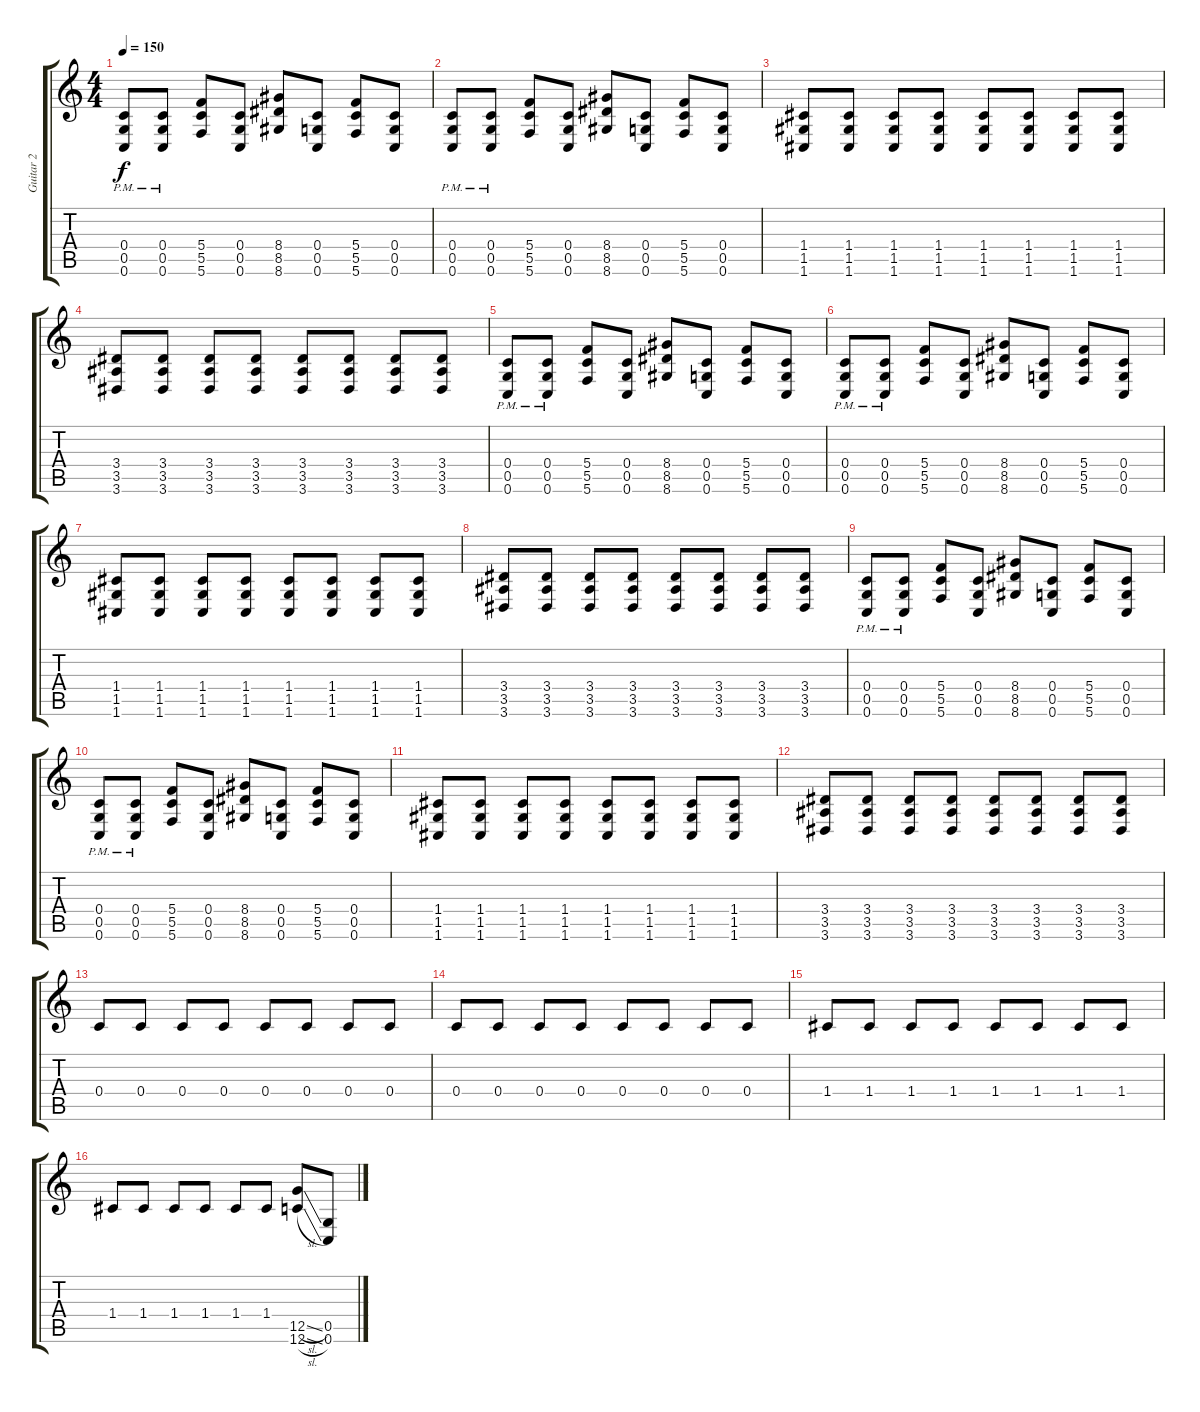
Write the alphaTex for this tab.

\track ("Guitar 2" "Guitar 2") {instrument distortionguitar}
\staff {score tabs}
\tuning (D4 A3 F3 C3 G2 C2) {hide}
\ts (4 4)
\tempo 150
\clef g2
\ks c
(0.4{pm} 0.5{pm} 0.6{pm}).8{dy f} (0.4{pm} 0.5{pm} 0.6{pm}).8 (5.4 5.5 5.6).8 (0.4 0.5 0.6).8 (8.4 8.5 8.6).8 (0.4 0.5 0.6).8 (5.4 5.5 5.6).8 (0.4 0.5 0.6).8 |
(0.4{pm} 0.5{pm} 0.6{pm}).8 (0.4{pm} 0.5{pm} 0.6{pm}).8 (5.4 5.5 5.6).8 (0.4 0.5 0.6).8 (8.4 8.5 8.6).8 (0.4 0.5 0.6).8 (5.4 5.5 5.6).8 (0.4 0.5 0.6).8 |
(1.4 1.5 1.6).8 (1.4 1.5 1.6).8 (1.4 1.5 1.6).8 (1.4 1.5 1.6).8 (1.4 1.5 1.6).8 (1.4 1.5 1.6).8 (1.4 1.5 1.6).8 (1.4 1.5 1.6).8 |
(3.4 3.5 3.6).8 (3.4 3.5 3.6).8 (3.4 3.5 3.6).8 (3.4 3.5 3.6).8 (3.4 3.5 3.6).8 (3.4 3.5 3.6).8 (3.4 3.5 3.6).8 (3.4 3.5 3.6).8 |
(0.4{pm} 0.5{pm} 0.6{pm}).8 (0.4{pm} 0.5{pm} 0.6{pm}).8 (5.4 5.5 5.6).8 (0.4 0.5 0.6).8 (8.4 8.5 8.6).8 (0.4 0.5 0.6).8 (5.4 5.5 5.6).8 (0.4 0.5 0.6).8 |
(0.4{pm} 0.5{pm} 0.6{pm}).8 (0.4{pm} 0.5{pm} 0.6{pm}).8 (5.4 5.5 5.6).8 (0.4 0.5 0.6).8 (8.4 8.5 8.6).8 (0.4 0.5 0.6).8 (5.4 5.5 5.6).8 (0.4 0.5 0.6).8 |
(1.4 1.5 1.6).8 (1.4 1.5 1.6).8 (1.4 1.5 1.6).8 (1.4 1.5 1.6).8 (1.4 1.5 1.6).8 (1.4 1.5 1.6).8 (1.4 1.5 1.6).8 (1.4 1.5 1.6).8 |
(3.4 3.5 3.6).8 (3.4 3.5 3.6).8 (3.4 3.5 3.6).8 (3.4 3.5 3.6).8 (3.4 3.5 3.6).8 (3.4 3.5 3.6).8 (3.4 3.5 3.6).8 (3.4 3.5 3.6).8 |
(0.4{pm} 0.5{pm} 0.6{pm}).8 (0.4{pm} 0.5{pm} 0.6{pm}).8 (5.4 5.5 5.6).8 (0.4 0.5 0.6).8 (8.4 8.5 8.6).8 (0.4 0.5 0.6).8 (5.4 5.5 5.6).8 (0.4 0.5 0.6).8 |
(0.4{pm} 0.5{pm} 0.6{pm}).8 (0.4{pm} 0.5{pm} 0.6{pm}).8 (5.4 5.5 5.6).8 (0.4 0.5 0.6).8 (8.4 8.5 8.6).8 (0.4 0.5 0.6).8 (5.4 5.5 5.6).8 (0.4 0.5 0.6).8 |
(1.4 1.5 1.6).8 (1.4 1.5 1.6).8 (1.4 1.5 1.6).8 (1.4 1.5 1.6).8 (1.4 1.5 1.6).8 (1.4 1.5 1.6).8 (1.4 1.5 1.6).8 (1.4 1.5 1.6).8 |
(3.4 3.5 3.6).8 (3.4 3.5 3.6).8 (3.4 3.5 3.6).8 (3.4 3.5 3.6).8 (3.4 3.5 3.6).8 (3.4 3.5 3.6).8 (3.4 3.5 3.6).8 (3.4 3.5 3.6).8 |
0.4.8 0.4.8 0.4.8 0.4.8 0.4.8 0.4.8 0.4.8 0.4.8 |
0.4.8 0.4.8 0.4.8 0.4.8 0.4.8 0.4.8 0.4.8 0.4.8 |
1.4.8 1.4.8 1.4.8 1.4.8 1.4.8 1.4.8 1.4.8 1.4.8 |
1.4.8 1.4.8 1.4.8 1.4.8 1.4.8 1.4.8 (12.5{sl} 12.6{sl}).8 (0.5 0.6).8
